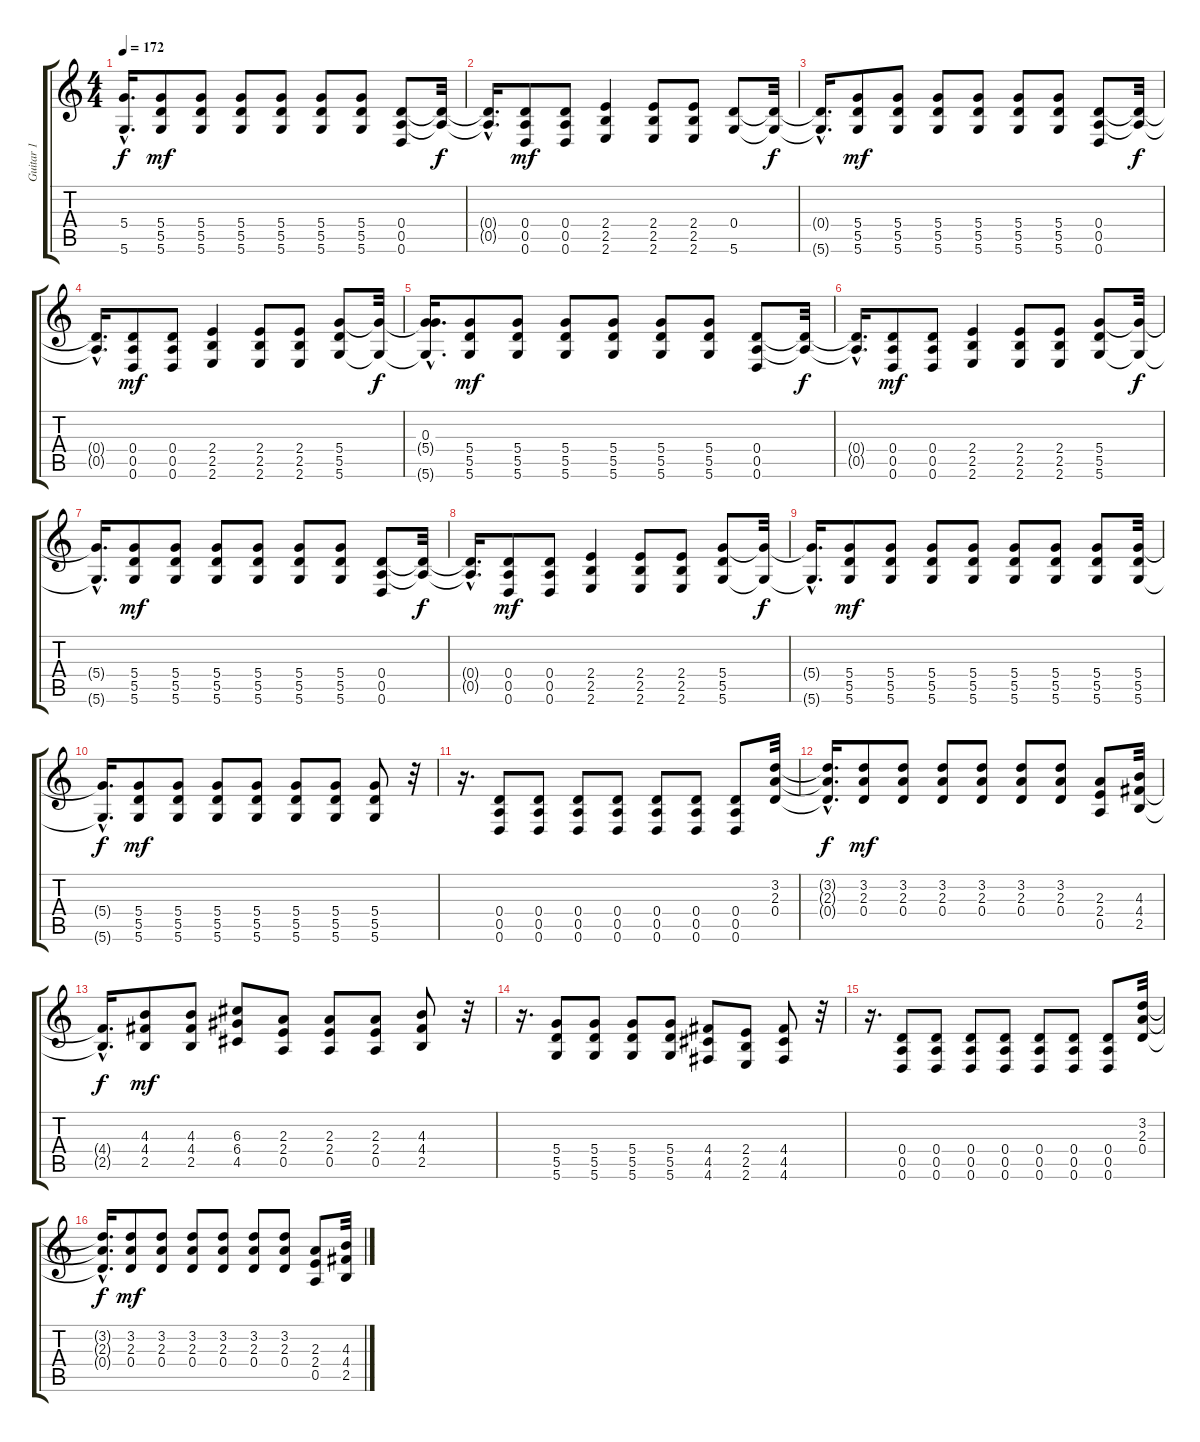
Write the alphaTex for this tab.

\track ("Guitar 1" "Guitar 1") {instrument distortionguitar}
\staff {score tabs}
\tuning (E4 B3 G3 D3 A2 D2) {hide}
\ts (4 4)
\tempo 172
\clef g2
\ks c
(5.4{hac t} 5.6{hac t}).16{d dy f} (5.4 5.5 5.6).8{dy mf} (5.4 5.5 5.6).8 (5.4 5.5 5.6).8 (5.4 5.5 5.6).8 (5.4 5.5 5.6).8 (5.4 5.5 5.6).8 (0.4 0.5 0.6).8 (0.4{t} 0.5{t}).32{dy f} |
(0.4{hac t} 0.5{hac t}).16{d} (0.4 0.5 0.6).8{dy mf} (0.4 0.5 0.6).8 (2.4 2.5 2.6).4 (2.4 2.5 2.6).8 (2.4 2.5 2.6).8 (0.4 5.6).8 (0.4{t} 5.6{t}).32{dy f} |
(0.4{hac t} 5.6{hac t}).16{d} (5.4 5.5 5.6).8{dy mf} (5.4 5.5 5.6).8 (5.4 5.5 5.6).8 (5.4 5.5 5.6).8 (5.4 5.5 5.6).8 (5.4 5.5 5.6).8 (0.4 0.5 0.6).8 (0.4{t} 0.5{t}).32{dy f} |
(0.4{hac t} 0.5{hac t}).16{d} (0.4 0.5 0.6).8{dy mf} (0.4 0.5 0.6).8 (2.4 2.5 2.6).4 (2.4 2.5 2.6).8 (2.4 2.5 2.6).8 (5.4 5.5 5.6).8 (5.4{t} 5.6{t}).32{dy f} |
(0.3{hac} 5.4{hac t} 5.6{hac t}).16{d} (5.4 5.5 5.6).8{dy mf} (5.4 5.5 5.6).8 (5.4 5.5 5.6).8 (5.4 5.5 5.6).8 (5.4 5.5 5.6).8 (5.4 5.5 5.6).8 (0.4 0.5 0.6).8 (0.4{t} 0.5{t}).32{dy f} |
(0.4{hac t} 0.5{hac t}).16{d} (0.4 0.5 0.6).8{dy mf} (0.4 0.5 0.6).8 (2.4 2.5 2.6).4 (2.4 2.5 2.6).8 (2.4 2.5 2.6).8 (5.4 5.5 5.6).8 (5.4{t} 5.6{t}).32{dy f} |
(5.4{hac t} 5.6{hac t}).16{d} (5.4 5.5 5.6).8{dy mf} (5.4 5.5 5.6).8 (5.4 5.5 5.6).8 (5.4 5.5 5.6).8 (5.4 5.5 5.6).8 (5.4 5.5 5.6).8 (0.4 0.5 0.6).8 (0.4{t} 0.5{t}).32{dy f} |
(0.4{hac t} 0.5{hac t}).16{d} (0.4 0.5 0.6).8{dy mf} (0.4 0.5 0.6).8 (2.4 2.5 2.6).4 (2.4 2.5 2.6).8 (2.4 2.5 2.6).8 (5.4 5.5 5.6).8 (5.4{t} 5.6{t}).32{dy f} |
(5.4{hac t} 5.6{hac t}).16{d} (5.4 5.5 5.6).8{dy mf} (5.4 5.5 5.6).8 (5.4 5.5 5.6).8 (5.4 5.5 5.6).8 (5.4 5.5 5.6).8 (5.4 5.5 5.6).8 (5.4 5.5 5.6).8 (5.4 5.5 5.6).32 |
(5.4{hac t} 5.6{hac t}).16{d dy f} (5.4 5.5 5.6).8{dy mf} (5.4 5.5 5.6).8 (5.4 5.5 5.6).8 (5.4 5.5 5.6).8 (5.4 5.5 5.6).8 (5.4 5.5 5.6).8 (5.4 5.5 5.6).8 r.32 |
r.16{d} (0.4 0.5 0.6).8 (0.4 0.5 0.6).8 (0.4 0.5 0.6).8 (0.4 0.5 0.6).8 (0.4 0.5 0.6).8 (0.4 0.5 0.6).8 (0.4 0.5 0.6).8 (3.2 2.3 0.4).32 |
(3.2{hac t} 2.3{hac t} 0.4{hac t}).16{d dy f} (3.2 2.3 0.4).8{dy mf} (3.2 2.3 0.4).8 (3.2 2.3 0.4).8 (3.2 2.3 0.4).8 (3.2 2.3 0.4).8 (3.2 2.3 0.4).8 (2.3 2.4 0.5).8 (4.3 4.4 2.5).32 |
(4.4{hac t} 2.5{hac t}).16{d dy f} (4.3 4.4 2.5).8{dy mf} (4.3 4.4 2.5).8 (6.3 6.4 4.5).8 (2.3 2.4 0.5).8 (2.3 2.4 0.5).8 (2.3 2.4 0.5).8 (4.3 4.4 2.5).8 r.32 |
r.16{d} (5.4 5.5 5.6).8 (5.4 5.5 5.6).8 (5.4 5.5 5.6).8 (5.4 5.5 5.6).8 (4.4 4.5 4.6).8 (2.4 2.5 2.6).8 (4.4 4.5 4.6).8 r.32 |
r.16{d} (0.4 0.5 0.6).8 (0.4 0.5 0.6).8 (0.4 0.5 0.6).8 (0.4 0.5 0.6).8 (0.4 0.5 0.6).8 (0.4 0.5 0.6).8 (0.4 0.5 0.6).8 (3.2 2.3 0.4).32 |
(3.2{hac t} 2.3{hac t} 0.4{hac t}).16{d dy f} (3.2 2.3 0.4).8{dy mf} (3.2 2.3 0.4).8 (3.2 2.3 0.4).8 (3.2 2.3 0.4).8 (3.2 2.3 0.4).8 (3.2 2.3 0.4).8 (2.3 2.4 0.5).8 (4.3 4.4 2.5).32
